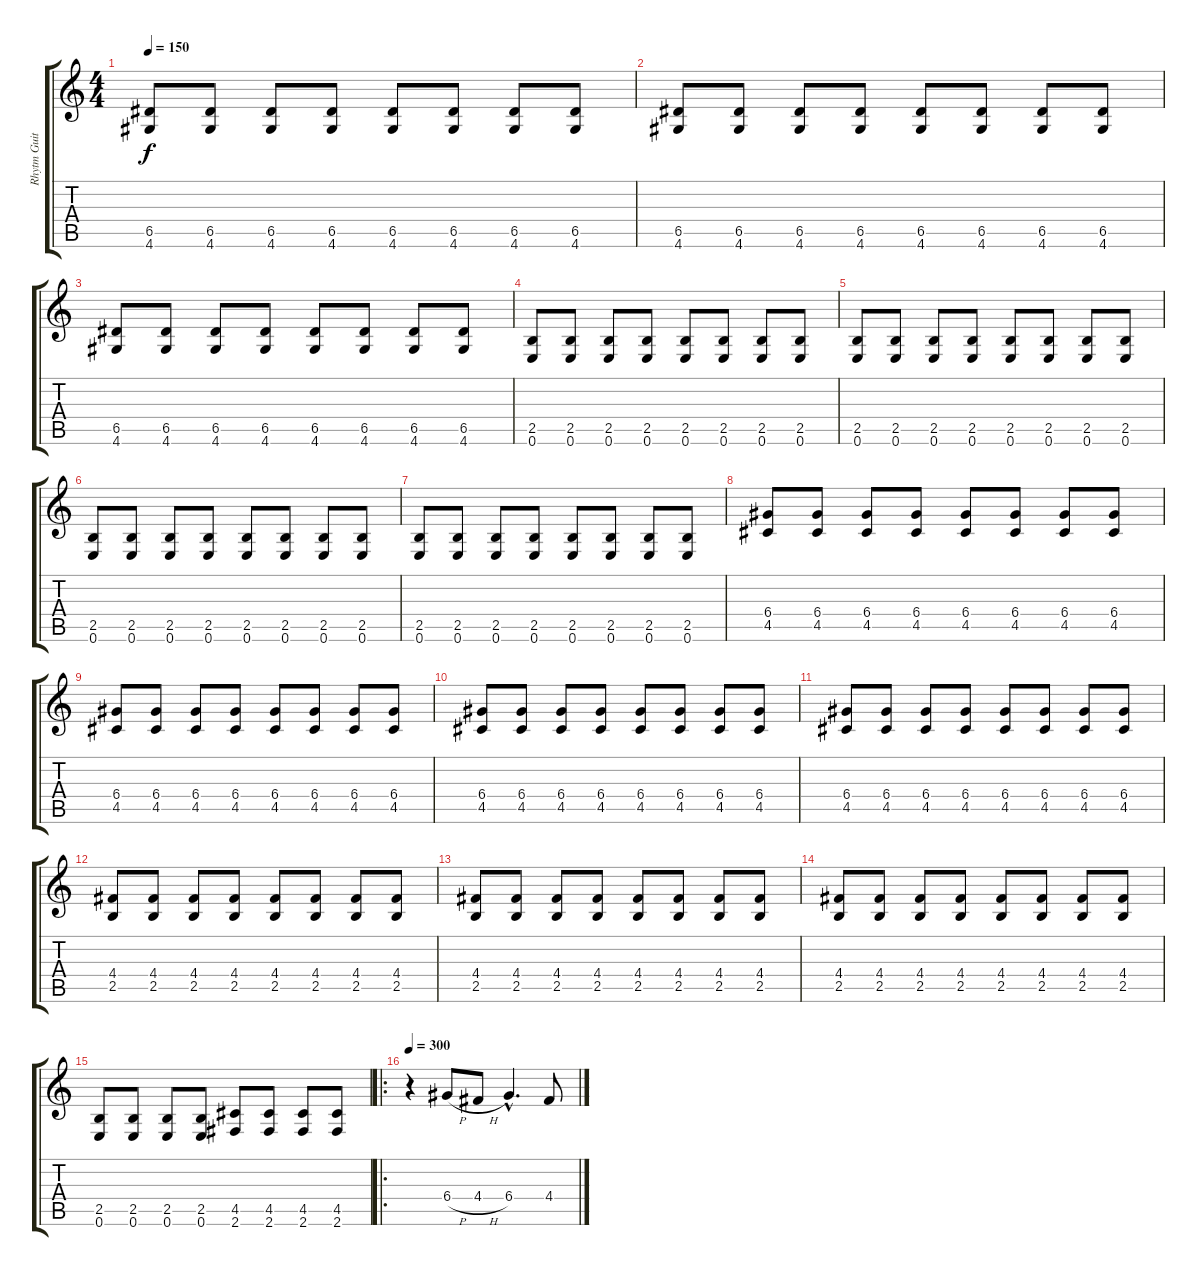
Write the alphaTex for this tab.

\track ("Rhytm Guitar" "Rhytm Guit") {instrument distortionguitar}
\staff {score tabs}
\tuning (E4 B3 G3 D3 A2 E2) {hide}
\ts (4 4)
\tempo 150
\clef g2
\ks c
(6.5 4.6).8{dy f} (6.5 4.6).8 (6.5 4.6).8 (6.5 4.6).8 (6.5 4.6).8 (6.5 4.6).8 (6.5 4.6).8 (6.5 4.6).8 |
(6.5 4.6).8 (6.5 4.6).8 (6.5 4.6).8 (6.5 4.6).8 (6.5 4.6).8 (6.5 4.6).8 (6.5 4.6).8 (6.5 4.6).8 |
(6.5 4.6).8 (6.5 4.6).8 (6.5 4.6).8 (6.5 4.6).8 (6.5 4.6).8 (6.5 4.6).8 (6.5 4.6).8 (6.5 4.6).8 |
(2.5 0.6).8 (2.5 0.6).8 (2.5 0.6).8 (2.5 0.6).8 (2.5 0.6).8 (2.5 0.6).8 (2.5 0.6).8 (2.5 0.6).8 |
(2.5 0.6).8 (2.5 0.6).8 (2.5 0.6).8 (2.5 0.6).8 (2.5 0.6).8 (2.5 0.6).8 (2.5 0.6).8 (2.5 0.6).8 |
(2.5 0.6).8 (2.5 0.6).8 (2.5 0.6).8 (2.5 0.6).8 (2.5 0.6).8 (2.5 0.6).8 (2.5 0.6).8 (2.5 0.6).8 |
(2.5 0.6).8 (2.5 0.6).8 (2.5 0.6).8 (2.5 0.6).8 (2.5 0.6).8 (2.5 0.6).8 (2.5 0.6).8 (2.5 0.6).8 |
(6.4 4.5).8 (6.4 4.5).8 (6.4 4.5).8 (6.4 4.5).8 (6.4 4.5).8 (6.4 4.5).8 (6.4 4.5).8 (6.4 4.5).8 |
(6.4 4.5).8 (6.4 4.5).8 (6.4 4.5).8 (6.4 4.5).8 (6.4 4.5).8 (6.4 4.5).8 (6.4 4.5).8 (6.4 4.5).8 |
(6.4 4.5).8 (6.4 4.5).8 (6.4 4.5).8 (6.4 4.5).8 (6.4 4.5).8 (6.4 4.5).8 (6.4 4.5).8 (6.4 4.5).8 |
(6.4 4.5).8 (6.4 4.5).8 (6.4 4.5).8 (6.4 4.5).8 (6.4 4.5).8 (6.4 4.5).8 (6.4 4.5).8 (6.4 4.5).8 |
(4.4 2.5).8 (4.4 2.5).8 (4.4 2.5).8 (4.4 2.5).8 (4.4 2.5).8 (4.4 2.5).8 (4.4 2.5).8 (4.4 2.5).8 |
(4.4 2.5).8 (4.4 2.5).8 (4.4 2.5).8 (4.4 2.5).8 (4.4 2.5).8 (4.4 2.5).8 (4.4 2.5).8 (4.4 2.5).8 |
(4.4 2.5).8 (4.4 2.5).8 (4.4 2.5).8 (4.4 2.5).8 (4.4 2.5).8 (4.4 2.5).8 (4.4 2.5).8 (4.4 2.5).8 |
(2.5 0.6).8 (2.5 0.6).8 (2.5 0.6).8 (2.5 0.6).8 (4.5 2.6).8 (4.5 2.6).8 (4.5 2.6).8 (4.5 2.6).8 |
\ro
\tempo 300
r.4 6.4{h}.8 4.4{h}.8 6.4{hac}.4{d} 4.4{h}.8
